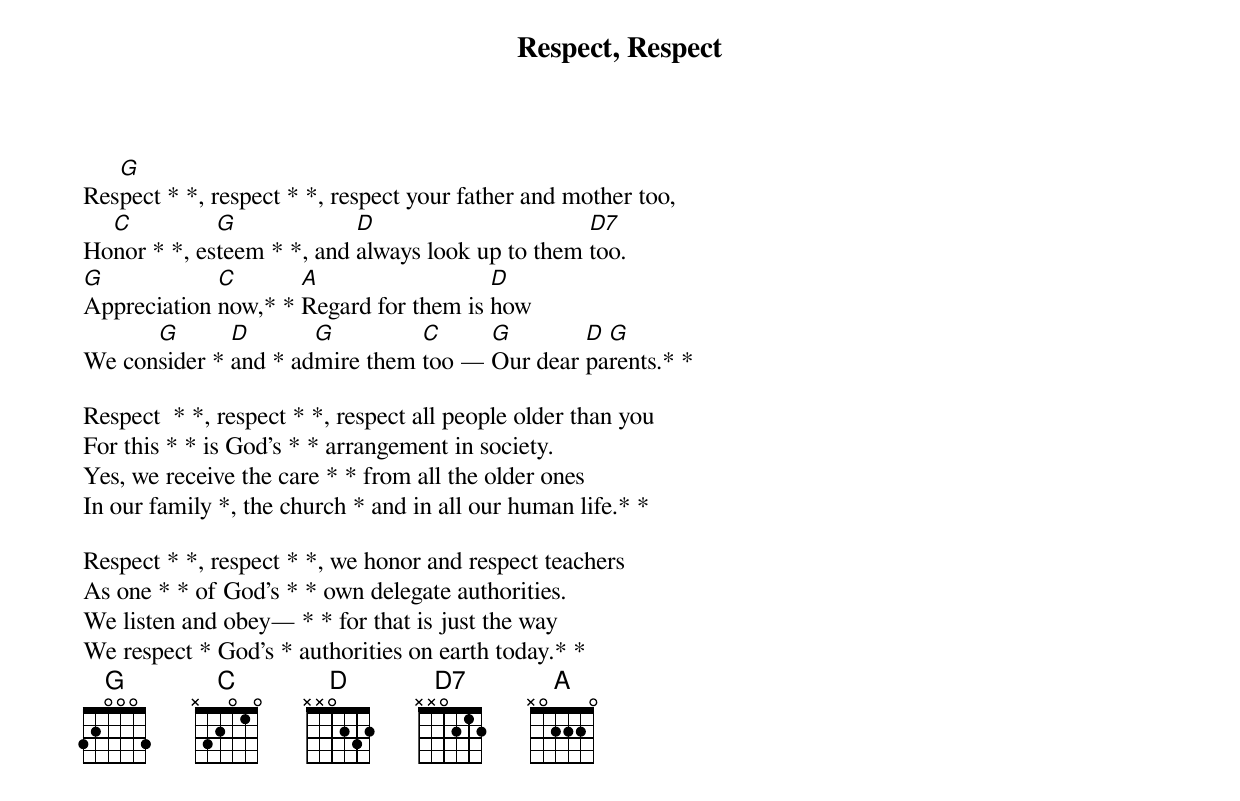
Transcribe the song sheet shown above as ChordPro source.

{title: Respect, Respect}


Res[G]pect * *, respect * *, respect your father and mother too,
Ho[C]nor * *, es[G]teem * *, and [D]always look up to them [D7]too.
[G]Appreciation [C]now,* * [A]Regard for them is [D]how
We con[G]sider * [D]and * ad[G]mire them [C]too — [G]Our dear [D]pa[G]rents.* *

Respect  * *, respect * *, respect all people older than you
For this * * is God's * * arrangement in society.
Yes, we receive the care * * from all the older ones
In our family *, the church * and in all our human life.* *

Respect * *, respect * *, we honor and respect teachers
As one * * of God's * * own delegate authorities.
We listen and obey— * * for that is just the way
We respect * God's * authorities on earth today.* *
